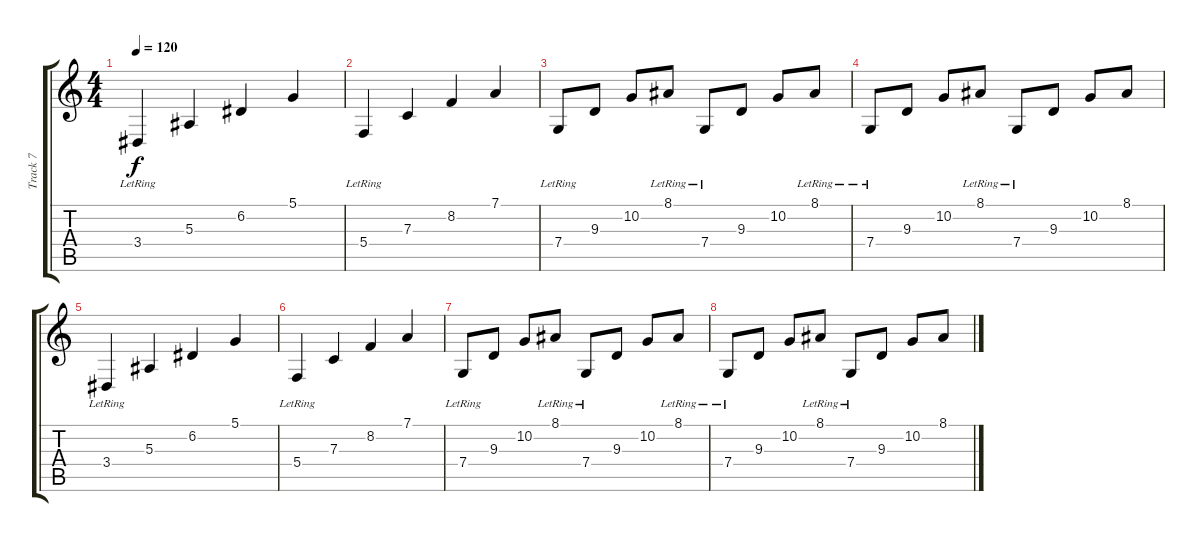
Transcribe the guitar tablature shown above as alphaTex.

\track ("Track 7" "Track 7") {instrument tremolostrings}
\staff {score tabs}
\tuning (D4 A3 F3 C3 G2 D2) {hide}
\ts (4 4)
\tempo 120
\clef g2
\ks c
3.4{lr}.4{dy f} 5.3.4 6.2.4 5.1.4 |
5.4{lr}.4 7.3.4 8.2.4 7.1.4 |
7.4{lr}.8 9.3.8 10.2.8 8.1{lr}.8 7.4{lr}.8 9.3.8 10.2.8 8.1{lr}.8 |
7.4{lr}.8 9.3.8 10.2.8 8.1{lr}.8 7.4{lr}.8 9.3.8 10.2.8 8.1.8 |
3.4{lr}.4 5.3.4 6.2.4 5.1.4 |
5.4{lr}.4 7.3.4 8.2.4 7.1.4 |
7.4{lr}.8 9.3.8 10.2.8 8.1{lr}.8 7.4{lr}.8 9.3.8 10.2.8 8.1{lr}.8 |
7.4{lr}.8 9.3.8 10.2.8 8.1{lr}.8 7.4{lr}.8 9.3.8 10.2.8 8.1.8
